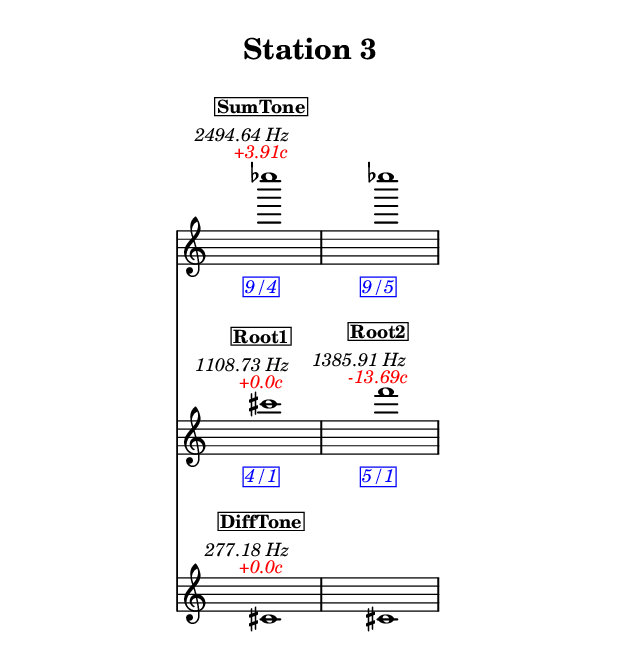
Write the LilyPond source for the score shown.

\version "2.20.0"
\language "english"

#(set-default-paper-size "a6" 'portrait)
#(set-global-staff-size 16)

\header {
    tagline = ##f
    title = \markup {
        \pad-around
            #3
            "Station 3"
        }
}

\layout {
    indent = #25
}

\paper {
    systems-per-page = 1
}

\score {
    \new Score
    <<
        \new Staff
        \with
        {
            \remove Time_signature_engraver
        }
        {
            \clef "treble"
            ef''''1
            - \tweak color #red
            ^ \markup {
                \halign
                    #0
                    \italic
                        {
                            +3.91c
                        }
                }
            ^ \markup {
                \halign
                    #1
                    \italic
                        {
                            2494.64
                            Hz
                        }
                }
            ^ \markup {
                \pad-around
                    #1
                    \box
                        \vcenter
                            \halign
                                #0
                                \bold
                                    {
                                        SumTone
                                    }
                }
            - \tweak color #blue
            _ \markup {
                \pad-around
                    #1
                    \box
                        \halign
                            #0
                            \italic
                                {
                                    9/4
                                }
                }
            \override Score.NonMusicalPaperColumn.padding = #5
            \clef "treble"
            ef''''1
            - \tweak color #blue
            _ \markup {
                \pad-around
                    #1
                    \box
                        \halign
                            #0
                            \italic
                                {
                                    9/5
                                }
                }
        }
        \new Staff
        \with
        {
            \remove Time_signature_engraver
        }
        {
            \clef "treble"
            cs'''1
            - \tweak color #red
            ^ \markup {
                \halign
                    #0
                    \italic
                        {
                            +0.0c
                        }
                }
            ^ \markup {
                \halign
                    #1
                    \italic
                        {
                            1108.73
                            Hz
                        }
                }
            ^ \markup {
                \pad-around
                    #1
                    \box
                        \vcenter
                            \halign
                                #0
                                \bold
                                    {
                                        Root1
                                    }
                }
            - \tweak color #blue
            _ \markup {
                \pad-around
                    #1
                    \box
                        \halign
                            #0
                            \italic
                                {
                                    4/1
                                }
                }
            \clef "treble"
            f'''1
            - \tweak color #red
            ^ \markup {
                \halign
                    #0
                    \italic
                        {
                            -13.69c
                        }
                }
            ^ \markup {
                \halign
                    #1
                    \italic
                        {
                            1385.91
                            Hz
                        }
                }
            ^ \markup {
                \pad-around
                    #1
                    \box
                        \vcenter
                            \halign
                                #0
                                \bold
                                    {
                                        Root2
                                    }
                }
            - \tweak color #blue
            _ \markup {
                \pad-around
                    #1
                    \box
                        \halign
                            #0
                            \italic
                                {
                                    5/1
                                }
                }
        }
        \new Staff
        \with
        {
            \remove Time_signature_engraver
        }
        {
            \clef "treble"
            cs'1
            - \tweak color #red
            ^ \markup {
                \halign
                    #0
                    \italic
                        {
                            +0.0c
                        }
                }
            ^ \markup {
                \halign
                    #1
                    \italic
                        {
                            277.18
                            Hz
                        }
                }
            ^ \markup {
                \pad-around
                    #1
                    \box
                        \vcenter
                            \halign
                                #0
                                \bold
                                    {
                                        DiffTone
                                    }
                }
            \clef "treble"
            cs'1
        }
    >>
}